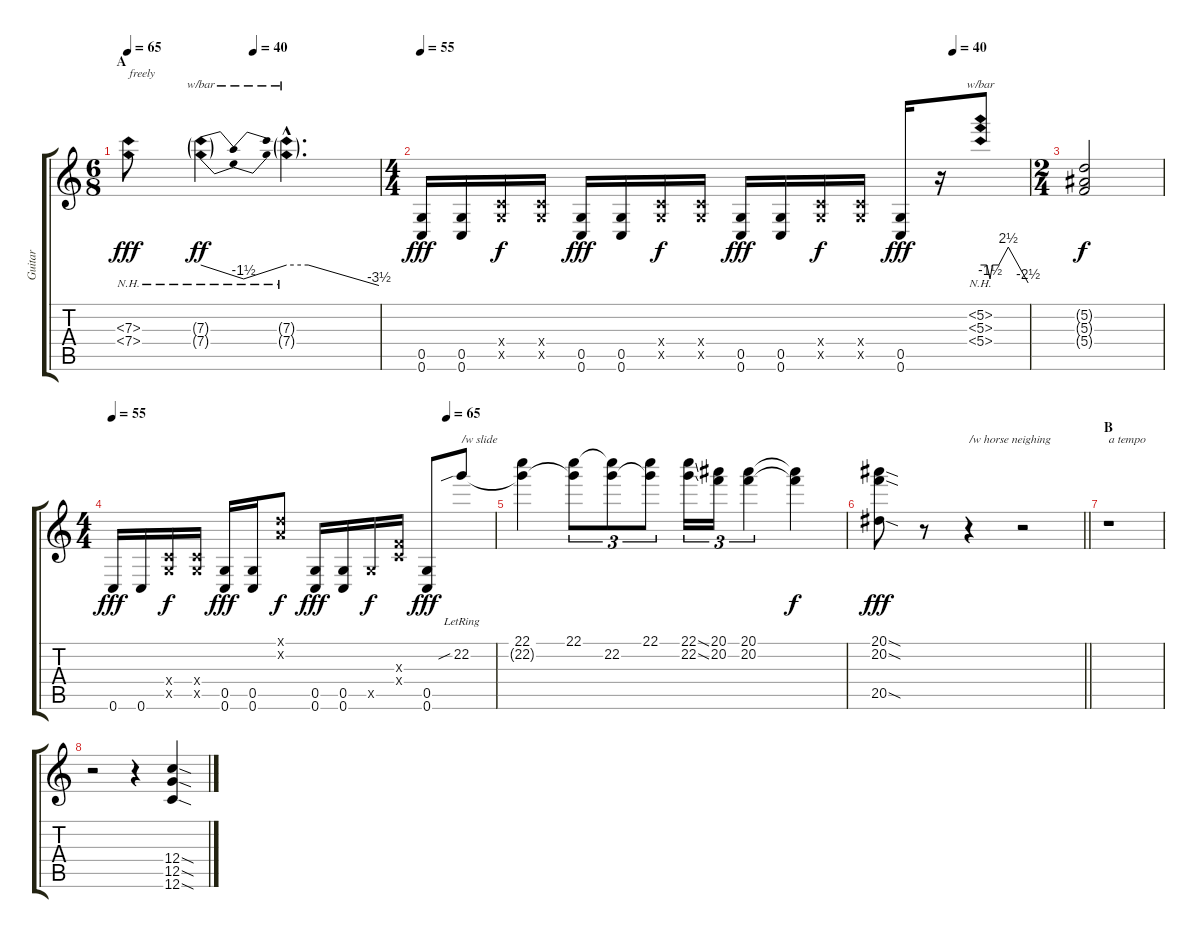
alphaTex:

\track ("Guitar" "Guitar") {instrument distortionguitar}
\staff {score tabs}
\tuning (D4 A3 F3 C3 G2 C2) {hide}
\ts (6 8)
\section ("" "A")
\tempo 65
\tempo (40 0.5)
\tempo 65
\clef g2
\ks c
(7.3{nh} 7.4{nh}).8{txt "freely" dy fff volume 0 instrument distortionguitar} (7.3{nh g} 7.4{nh g}).4{tbe (dip default 0 0 30 -6 60 0) dy ff} (7.3{nh g hac} 7.4{nh g hac}).4{d tbe (custom default 0 0 14 0 60 -14)} |
\ts (4 4)
\tempo 55
\tempo (40 0.875)
(0.5 0.6).16{dy fff volume 13} (0.5 0.6).16 (0.4{x} 0.5{x}).16{dy f} (0.4{x} 0.5{x}).16 (0.5 0.6).16{dy fff} (0.5 0.6).16 (0.4{x} 0.5{x}).16{dy f} (0.4{x} 0.5{x}).16 (0.5 0.6).16{dy fff} (0.5 0.6).16 (0.4{x} 0.5{x}).16{dy f} (0.4{x} 0.5{x}).16 (0.5 0.6).16{dy fff} r.16 (5.2{nh} 5.3{nh} 5.4{nh}).8{tbe (custom default 0 0 8 0 12 -6 15 0 23 0 35 10 60 -10) volume 0} |
\ts (2 4)
(5.2{t} 5.3{t} 5.4{t}).2{dy f} |
\ts (4 4)
\tempo 55
\tempo (65 0.875)
0.6.16{dy fff volume 13} 0.6.16 (0.4{x} 0.5{x}).16{dy f} (0.4{x} 0.5{x}).16 (0.5 0.6).16{dy fff} (0.5 0.6).16 (0.1{x} 0.2{x}).8{dy f} (0.5 0.6).16{dy fff} (0.5 0.6).16 0.5{x}.16{dy f} (0.3{x} 0.4{x}).16 (0.5 0.6).8{dy fff} 22.2{sib lr}.8{txt "/w slide"} |
(22.1 22.2{t}).4 (22.1 22.2{t}).8{tu (3 2)} (22.1{t} 22.2).8{tu (3 2)} (22.1 22.2{t}).8{tu (3 2)} (22.1{ss} 22.2{ss}).16{tu (3 2)} (20.1 20.2).16{tu (3 2)} (20.1 20.2).4{tu (3 2)} (20.1{t} 20.2{t}).4{dy f} |
\barLineRight lightlight
(20.1{sod} 20.2{sod} 20.5{sod}).8{dy fff} r.8 r.4{txt "/w horse neighing"} r.2 |
\section ("" "B")
r.1{txt "a tempo"} |
r.2 r.4 (12.4{sod} 12.5{sod} 12.6{sod}).4
